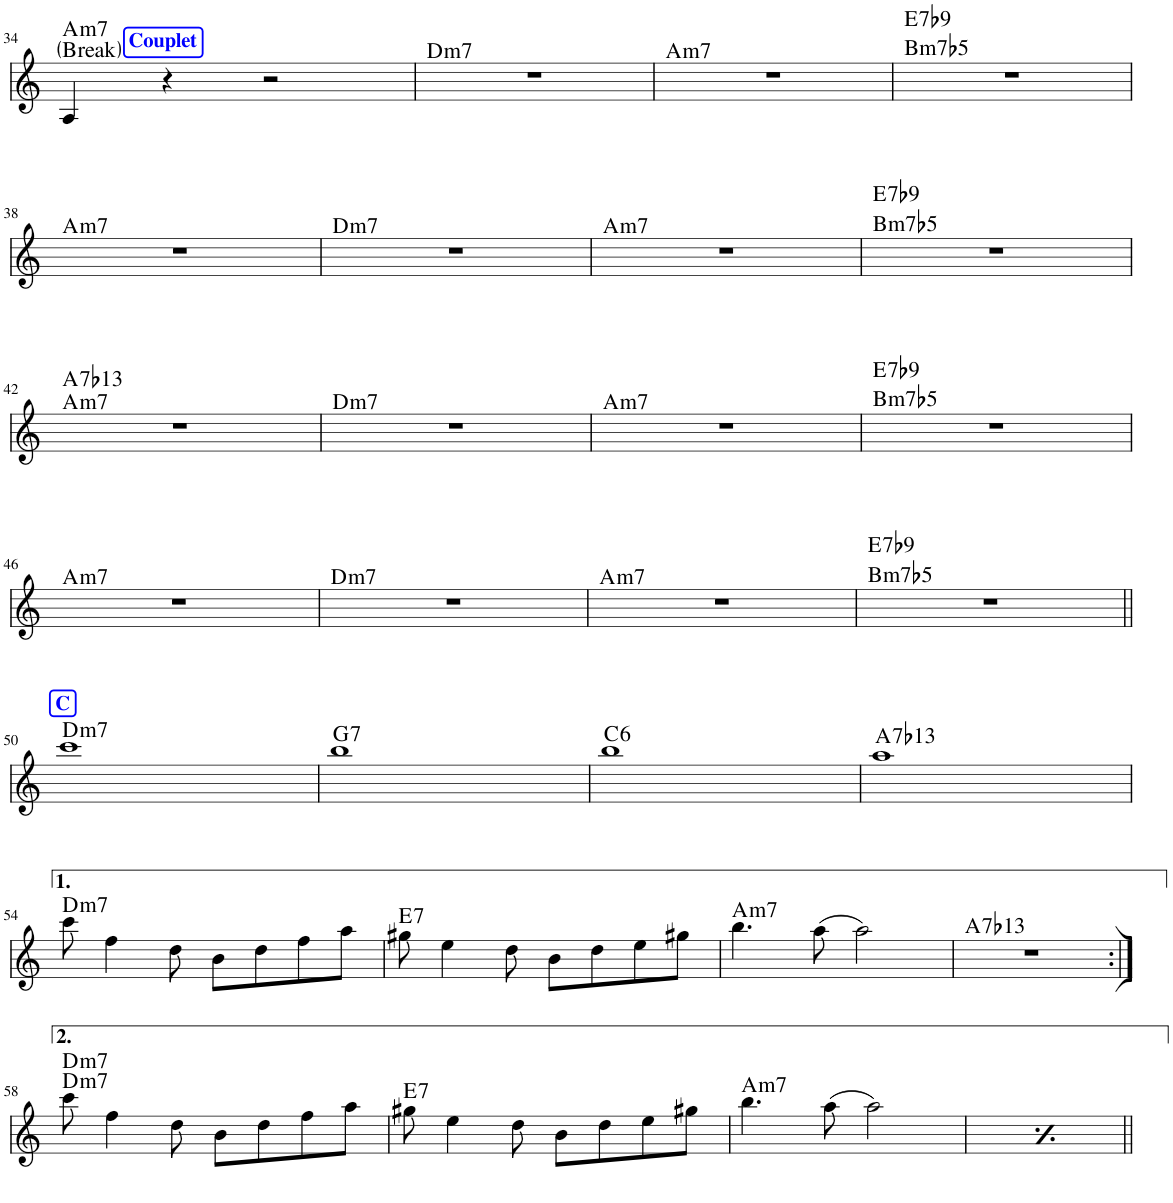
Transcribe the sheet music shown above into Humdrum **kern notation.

**kern	**harte
*part1	*part1
*staff1	*
*I"Voice	*
!!LO:PB:g=z
*clefG2	*
*k[]	*
*M4/4	*
=34	=34
!	!LO:H:n=1:kt=reak
!	!LO:H:n=2:kt=m7
4A/	. A:min7
!LO:TX:a:B:color=#0000FF:t=Couplet	!
4r	.
2r	.
=35	=35
!	!LO:H:kt=m7
1r	D:min7
=36	=36
!	!LO:H:kt=m7
1r	A:min7
=37	=37
!	!LO:H:n=1:kt=m7b5
!	!LO:H:n=2:kt=7
1r	B:hdim7 E:7(b9)
!!LO:LB:g=z
=38	=38
!	!LO:H:kt=m7
1r	A:min7
=39	=39
!	!LO:H:kt=m7
1r	D:min7
=40	=40
!	!LO:H:kt=m7
1r	A:min7
=41	=41
!	!LO:H:n=1:kt=m7b5
!	!LO:H:n=2:kt=7
1r	B:hdim7 E:7(b9)
!!LO:LB:g=z
=42	=42
!	!LO:H:n=1:kt=m7
!	!LO:H:n=2:kt=7
1r	A:min7 A:7(b13)
=43	=43
!	!LO:H:kt=m7
1r	D:min7
=44	=44
!	!LO:H:kt=m7
1r	A:min7
=45	=45
!	!LO:H:n=1:kt=m7b5
!	!LO:H:n=2:kt=7
1r	B:hdim7 E:7(b9)
!!LO:LB:g=z
=46	=46
!	!LO:H:kt=m7
1r	A:min7
=47	=47
!	!LO:H:kt=m7
1r	D:min7
=48	=48
!	!LO:H:kt=m7
1r	A:min7
=49	=49
!	!LO:H:n=1:kt=m7b5
!	!LO:H:n=2:kt=7
1r	B:hdim7 E:7(b9)
!!LO:LB:g=z
=50||	=50||
!LO:TX:a:B:color=#0000FF:t=C	!LO:H:kt=m7
1ccc	D:min7
=51	=51
!	!LO:H:kt=7
1bb	G:7
=52	=52
!	!LO:H:kt=6
1bb	C:maj6
=53	=53
!	!LO:H:kt=7
1aa	A:7(b13)
!!LO:LB:g=z
=54	=54
!	!LO:H:kt=m7
8ccc\	D:min7
4ff\	.
8dd\	.
8b\L	.
8dd\	.
8ff\	.
8aa\J	.
=55	=55
!	!LO:H:kt=7
8gg#X\	E:7
4ee\	.
8dd\	.
8b\L	.
8dd\	.
8ee\	.
8gg#X\J	.
=56	=56
!	!LO:H:kt=m7
4.bb\	A:min7
(8aa\	.
2aa\)	.
=57	=57
!	!LO:H:kt=7
1r	A:7(b13)
!!LO:LB:g=z
=58:|!	=58:|!
!	!LO:H:n=1:kt=m7
!	!LO:H:n=2:kt=m7
8ccc\	D:min7 D:min7
4ff\	.
8dd\	.
8b\L	.
8dd\	.
8ff\	.
8aa\J	.
=59	=59
!	!LO:H:kt=7
8gg#X\	E:7
4ee\	.
8dd\	.
8b\L	.
8dd\	.
8ee\	.
8gg#X\J	.
=60	=60
!	!LO:H:kt=m7
4.bb\	A:min7
(8aa\	.
2aa\)	.
=61	=61
!	!LO:H:kt=m7
4.bb\	A:min7
(8aa\	.
2aa\)	.
=||	=||
*-	*-
